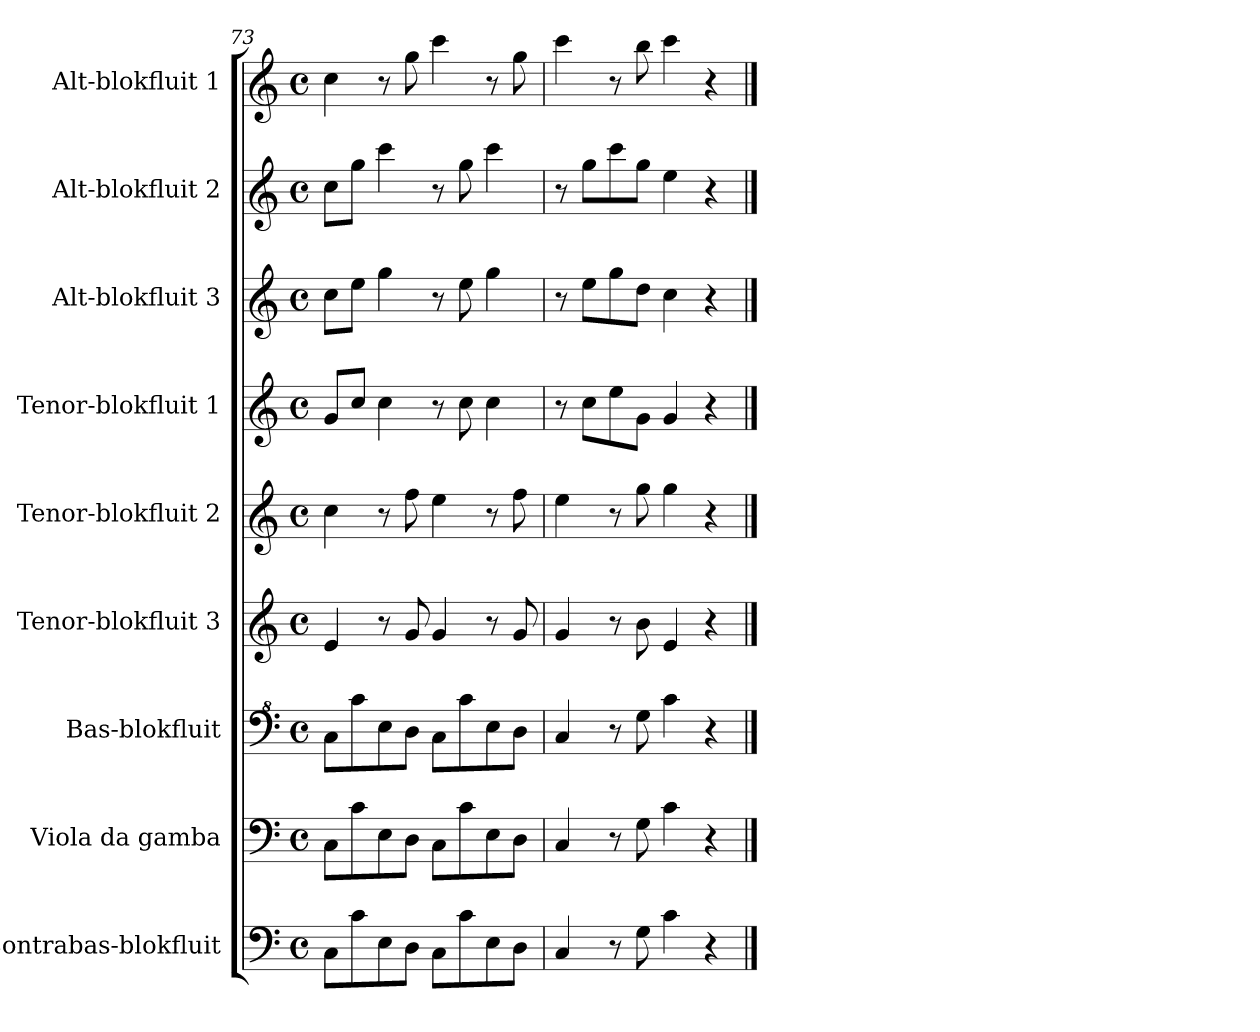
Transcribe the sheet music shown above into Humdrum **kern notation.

**kern	**kern	**kern	**kern	**kern	**kern	**kern	**kern	**kern
*part9	*part8	*part7	*part6	*part5	*part4	*part3	*part2	*part1
*staff9	*staff8	*staff7	*staff6	*staff5	*staff4	*staff3	*staff2	*staff1
*I"Contrabas-blokfluit	*I"Viola da gamba	*I"Bas-blokfluit	*I"Tenor-blokfluit 3	*I"Tenor-blokfluit 2	*I"Tenor-blokfluit 1	*I"Alt-blokfluit 3	*I"Alt-blokfluit 2	*I"Alt-blokfluit 1
*I'Ca. Bs. Blf.	*I'Vla. d. g.	*I'Bs. Blf.	*I'T. Blf. 3	*I'T. Blf. 2	*I'T. Blf. 1	*I'A. Blf. 3	*I'A. Blf. 2	*I'A. Blf. 1
!!LO:PB:g=z
*clefF4	*clefF4	*clefF^4	*clefG2	*clefG2	*clefG2	*clefG2	*clefG2	*clefG2
*k[]	*k[]	*k[]	*k[]	*k[]	*k[]	*k[]	*k[]	*k[]
*M4/4	*M4/4	*M4/4	*M4/4	*M4/4	*M4/4	*M4/4	*M4/4	*M4/4
*met(c)	*met(c)	*met(c)	*met(c)	*met(c)	*met(c)	*met(c)	*met(c)	*met(c)
=73	=73	=73	=73	=73	=73	=73	=73	=73
8C\L	8C\L	8c\L	4e/	4cc\	8g/L	8cc\L	8cc\L	4cc\
8c\	8c\	8cc\	.	.	8cc/J	8ee\J	8gg\J	.
8E\	8E\	8e\	8r	8r	4cc\	4gg\	4ccc\	8r
8D\J	8D\J	8d\J	8g/	8ff\	.	.	.	8gg\
8C\L	8C\L	8c\L	4g/	4ee\	8r	8r	8r	4ccc\
8c\	8c\	8cc\	.	.	8cc\	8ee\	8gg\	.
8E\	8E\	8e\	8r	8r	4cc\	4gg\	4ccc\	8r
8D\J	8D\J	8d\J	8g/	8ff\	.	.	.	8gg\
=74	=74	=74	=74	=74	=74	=74	=74	=74
4C/	4C/	4c/	4g/	4ee\	8r	8r	8r	4ccc\
.	.	.	.	.	8cc\L	8ee\L	8gg\L	.
8r	8r	8r	8r	8r	8ee\	8gg\	8ccc\	8r
8G\	8G\	8g\	8b\	8gg\	8g\J	8dd\J	8gg\J	8bb\
4c\	4c\	4cc\	4e/	4gg\	4g/	4cc\	4ee\	4ccc\
4r	4r	4r	4r	4r	4r	4r	4r	4r
==	==	==	==	==	==	==	==	==
*-	*-	*-	*-	*-	*-	*-	*-	*-
